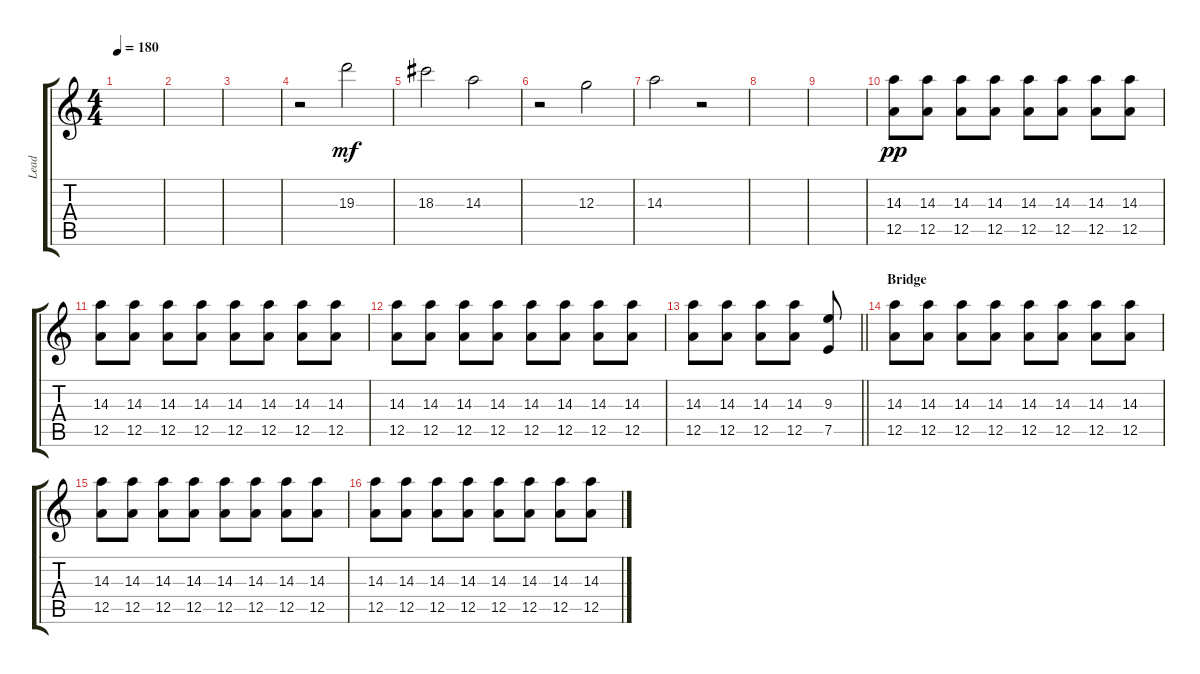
\track ("Lead" "Lead") {instrument overdrivenguitar}
\staff {score tabs}
\tuning (E4 B3 G3 D3 A2 D2) {hide}
\ts (4 4)
\tempo 180
\clef g2
\ks c
|
|
|
r.2 19.3.2{dy mf} |
18.3.2 14.3.2 |
r.2 12.3.2 |
14.3.2 r.2 |
|
|
(14.3 12.5).8{dy pp instrument distortionguitar} (14.3 12.5).8 (14.3 12.5).8 (14.3 12.5).8 (14.3 12.5).8 (14.3 12.5).8 (14.3 12.5).8 (14.3 12.5).8 |
(14.3 12.5).8{instrument distortionguitar} (14.3 12.5).8 (14.3 12.5).8 (14.3 12.5).8 (14.3 12.5).8 (14.3 12.5).8 (14.3 12.5).8 (14.3 12.5).8 |
(14.3 12.5).8{instrument distortionguitar} (14.3 12.5).8 (14.3 12.5).8 (14.3 12.5).8 (14.3 12.5).8 (14.3 12.5).8 (14.3 12.5).8 (14.3 12.5).8 |
\barLineRight lightlight
(14.3 12.5).8{instrument distortionguitar} (14.3 12.5).8 (14.3 12.5).8 (14.3 12.5).8 (9.3 7.5).8 |
\section ("" "Bridge")
(14.3 12.5).8{instrument distortionguitar} (14.3 12.5).8 (14.3 12.5).8 (14.3 12.5).8 (14.3 12.5).8 (14.3 12.5).8 (14.3 12.5).8 (14.3 12.5).8 |
(14.3 12.5).8{instrument distortionguitar} (14.3 12.5).8 (14.3 12.5).8 (14.3 12.5).8 (14.3 12.5).8 (14.3 12.5).8 (14.3 12.5).8 (14.3 12.5).8 |
(14.3 12.5).8{instrument distortionguitar} (14.3 12.5).8 (14.3 12.5).8 (14.3 12.5).8 (14.3 12.5).8 (14.3 12.5).8 (14.3 12.5).8 (14.3 12.5).8
